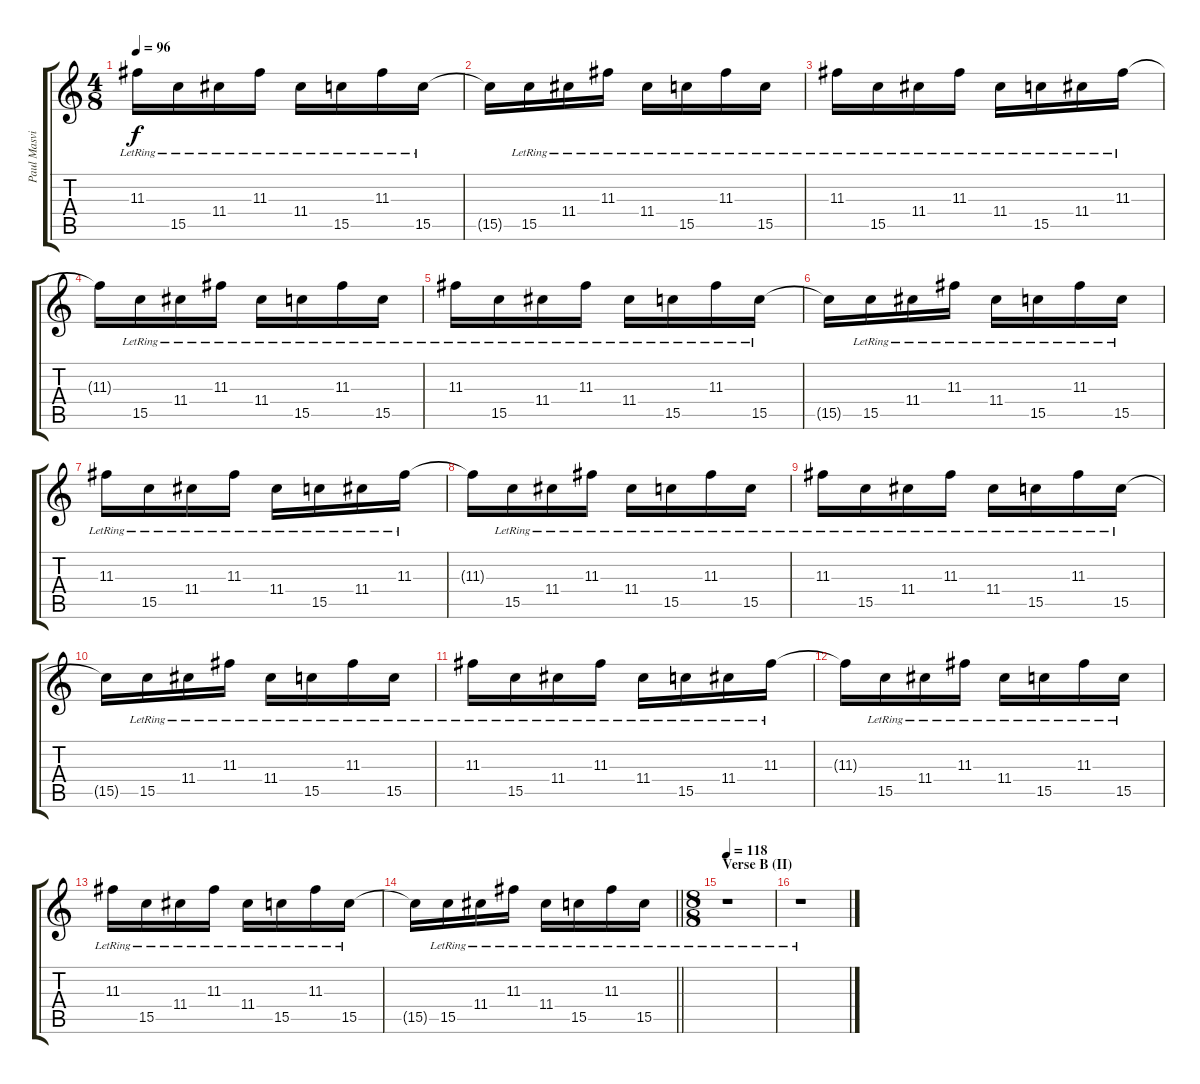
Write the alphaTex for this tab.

\track ("Paul Masvidal (Clean)" "Paul Masvi") {instrument electricguitarjazz}
\staff {score tabs}
\tuning (E4 B3 G3 D3 A2 E2) {hide}
\ts (4 8)
\tempo 96
\clef g2
\ks c
11.3{lr}.16{dy f} 15.5{lr}.16 11.4{lr}.16 11.3{lr}.16 11.4{lr}.16 15.5{lr}.16 11.3{lr}.16 15.5{lr}.16 |
15.5{t}.16 15.5{lr}.16 11.4{lr}.16 11.3{lr}.16 11.4{lr}.16 15.5{lr}.16 11.3{lr}.16 15.5{lr}.16 |
11.3{lr}.16 15.5{lr}.16 11.4{lr}.16 11.3{lr}.16 11.4{lr}.16 15.5{lr}.16 11.4{lr}.16 11.3{lr}.16 |
11.3{t}.16 15.5{lr}.16 11.4{lr}.16 11.3{lr}.16 11.4{lr}.16 15.5{lr}.16 11.3{lr}.16 15.5{lr}.16 |
11.3{lr}.16 15.5{lr}.16 11.4{lr}.16 11.3{lr}.16 11.4{lr}.16 15.5{lr}.16 11.3{lr}.16 15.5{lr}.16 |
15.5{t}.16 15.5{lr}.16 11.4{lr}.16 11.3{lr}.16 11.4{lr}.16 15.5{lr}.16 11.3{lr}.16 15.5{lr}.16 |
11.3{lr}.16 15.5{lr}.16 11.4{lr}.16 11.3{lr}.16 11.4{lr}.16 15.5{lr}.16 11.4{lr}.16 11.3{lr}.16 |
11.3{t}.16 15.5{lr}.16 11.4{lr}.16 11.3{lr}.16 11.4{lr}.16 15.5{lr}.16 11.3{lr}.16 15.5{lr}.16 |
11.3{lr}.16 15.5{lr}.16 11.4{lr}.16 11.3{lr}.16 11.4{lr}.16 15.5{lr}.16 11.3{lr}.16 15.5{lr}.16 |
15.5{t}.16 15.5{lr}.16 11.4{lr}.16 11.3{lr}.16 11.4{lr}.16 15.5{lr}.16 11.3{lr}.16 15.5{lr}.16 |
11.3{lr}.16 15.5{lr}.16 11.4{lr}.16 11.3{lr}.16 11.4{lr}.16 15.5{lr}.16 11.4{lr}.16 11.3{lr}.16 |
11.3{t}.16 15.5{lr}.16 11.4{lr}.16 11.3{lr}.16 11.4{lr}.16 15.5{lr}.16 11.3{lr}.16 15.5{lr}.16 |
11.3{lr}.16 15.5{lr}.16 11.4{lr}.16 11.3{lr}.16 11.4{lr}.16 15.5{lr}.16 11.3{lr}.16 15.5{lr}.16 |
\barLineRight lightlight
15.5{t}.16 15.5{lr}.16 11.4{lr}.16 11.3{lr}.16 11.4{lr}.16 15.5{lr}.16 11.3{lr}.16 15.5{lr}.16 |
\ts (8 8)
\section ("" "Verse B (II)")
\tempo 118
r.1 |
r.1
